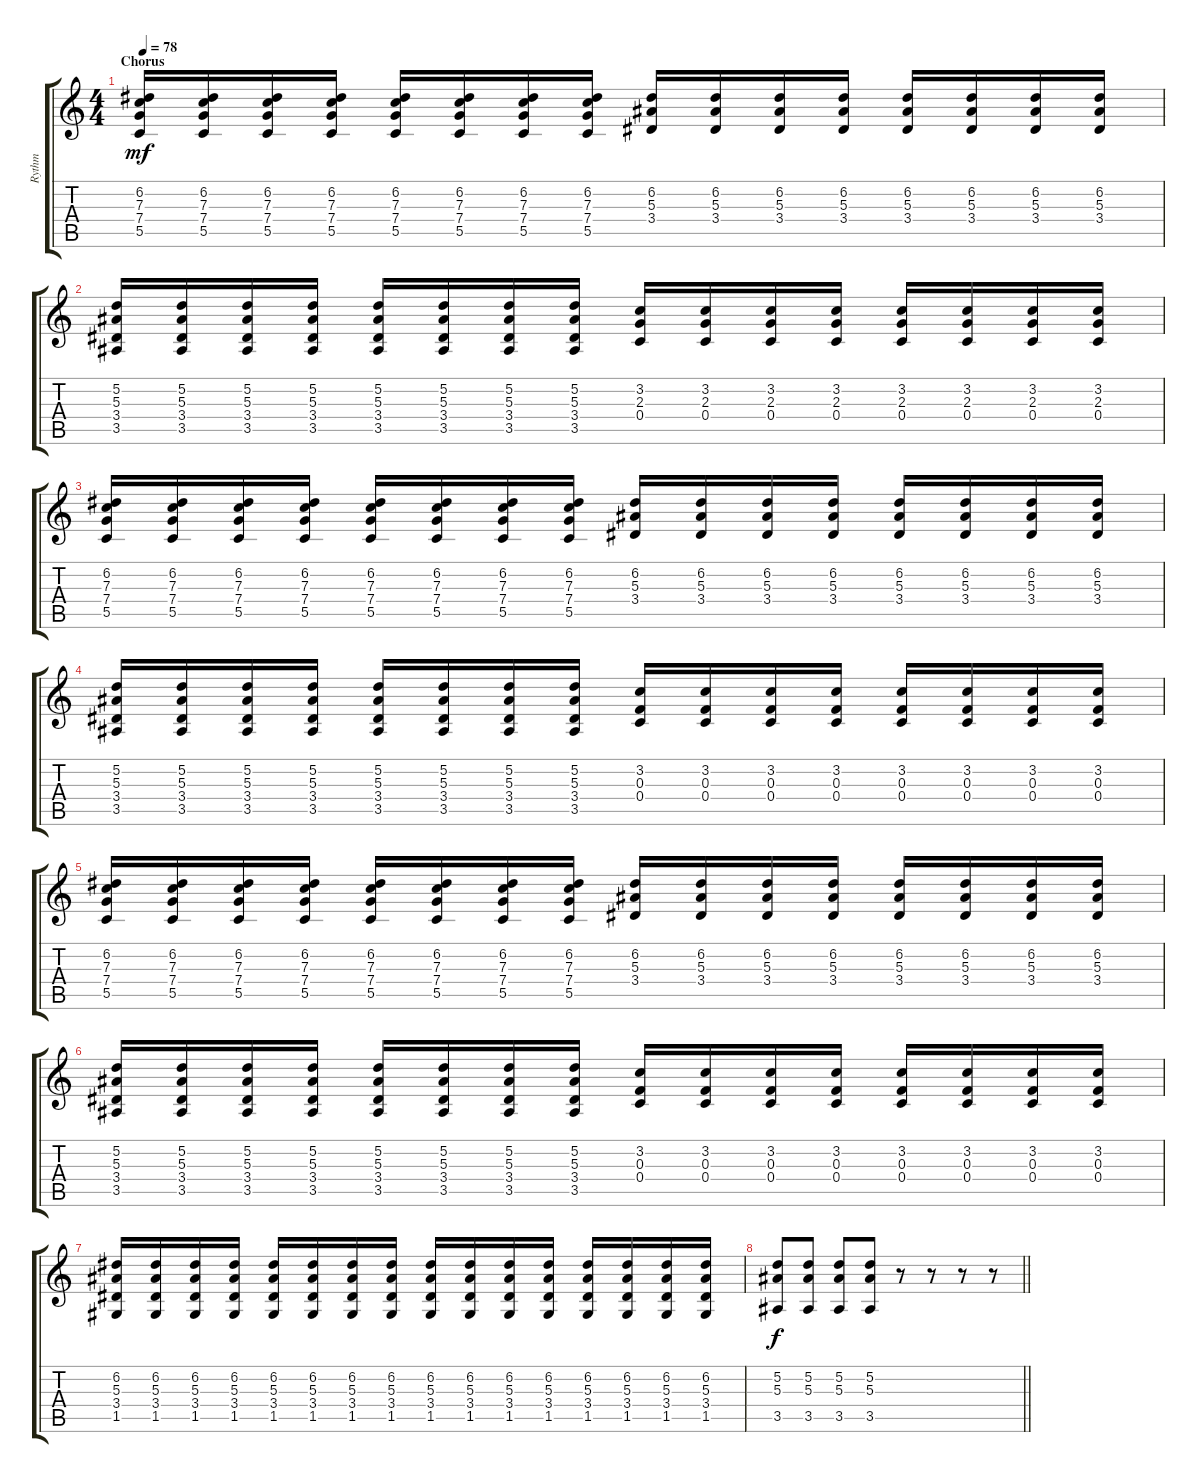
\track ("Rythm" "Rythm") {instrument distortionguitar}
\staff {score tabs}
\tuning (D4 A3 F3 C3 G2 C2) {hide}
\ts (4 4)
\section ("" "Chorus")
\tempo 78
\clef g2
\ks c
(6.2 7.3 7.4 5.5).16{dy mf} (6.2 7.3 7.4 5.5).16 (6.2 7.3 7.4 5.5).16 (6.2 7.3 7.4 5.5).16 (6.2 7.3 7.4 5.5).16 (6.2 7.3 7.4 5.5).16 (6.2 7.3 7.4 5.5).16 (6.2 7.3 7.4 5.5).16 (6.2 5.3 3.4).16 (6.2 5.3 3.4).16 (6.2 5.3 3.4).16 (6.2 5.3 3.4).16 (6.2 5.3 3.4).16 (6.2 5.3 3.4).16 (6.2 5.3 3.4).16 (6.2 5.3 3.4).16 |
(5.2 5.3 3.4 3.5).16 (5.2 5.3 3.4 3.5).16 (5.2 5.3 3.4 3.5).16 (5.2 5.3 3.4 3.5).16 (5.2 5.3 3.4 3.5).16 (5.2 5.3 3.4 3.5).16 (5.2 5.3 3.4 3.5).16 (5.2 5.3 3.4 3.5).16 (3.2 2.3 0.4).16 (3.2 2.3 0.4).16 (3.2 2.3 0.4).16 (3.2 2.3 0.4).16 (3.2 2.3 0.4).16 (3.2 2.3 0.4).16 (3.2 2.3 0.4).16 (3.2 2.3 0.4).16 |
(6.2 7.3 7.4 5.5).16 (6.2 7.3 7.4 5.5).16 (6.2 7.3 7.4 5.5).16 (6.2 7.3 7.4 5.5).16 (6.2 7.3 7.4 5.5).16 (6.2 7.3 7.4 5.5).16 (6.2 7.3 7.4 5.5).16 (6.2 7.3 7.4 5.5).16 (6.2 5.3 3.4).16 (6.2 5.3 3.4).16 (6.2 5.3 3.4).16 (6.2 5.3 3.4).16 (6.2 5.3 3.4).16 (6.2 5.3 3.4).16 (6.2 5.3 3.4).16 (6.2 5.3 3.4).16 |
(5.2 5.3 3.4 3.5).16 (5.2 5.3 3.4 3.5).16 (5.2 5.3 3.4 3.5).16 (5.2 5.3 3.4 3.5).16 (5.2 5.3 3.4 3.5).16 (5.2 5.3 3.4 3.5).16 (5.2 5.3 3.4 3.5).16 (5.2 5.3 3.4 3.5).16 (3.2 0.3 0.4).16 (3.2 0.3 0.4).16 (3.2 0.3 0.4).16 (3.2 0.3 0.4).16 (3.2 0.3 0.4).16 (3.2 0.3 0.4).16 (3.2 0.3 0.4).16 (3.2 0.3 0.4).16 |
(6.2 7.3 7.4 5.5).16 (6.2 7.3 7.4 5.5).16 (6.2 7.3 7.4 5.5).16 (6.2 7.3 7.4 5.5).16 (6.2 7.3 7.4 5.5).16 (6.2 7.3 7.4 5.5).16 (6.2 7.3 7.4 5.5).16 (6.2 7.3 7.4 5.5).16 (6.2 5.3 3.4).16 (6.2 5.3 3.4).16 (6.2 5.3 3.4).16 (6.2 5.3 3.4).16 (6.2 5.3 3.4).16 (6.2 5.3 3.4).16 (6.2 5.3 3.4).16 (6.2 5.3 3.4).16 |
(5.2 5.3 3.4 3.5).16 (5.2 5.3 3.4 3.5).16 (5.2 5.3 3.4 3.5).16 (5.2 5.3 3.4 3.5).16 (5.2 5.3 3.4 3.5).16 (5.2 5.3 3.4 3.5).16 (5.2 5.3 3.4 3.5).16 (5.2 5.3 3.4 3.5).16 (3.2 0.3 0.4).16 (3.2 0.3 0.4).16 (3.2 0.3 0.4).16 (3.2 0.3 0.4).16 (3.2 0.3 0.4).16 (3.2 0.3 0.4).16 (3.2 0.3 0.4).16 (3.2 0.3 0.4).16 |
(6.2 5.3 3.4 1.5).16 (6.2 5.3 3.4 1.5).16 (6.2 5.3 3.4 1.5).16 (6.2 5.3 3.4 1.5).16 (6.2 5.3 3.4 1.5).16 (6.2 5.3 3.4 1.5).16 (6.2 5.3 3.4 1.5).16 (6.2 5.3 3.4 1.5).16 (6.2 5.3 3.4 1.5).16 (6.2 5.3 3.4 1.5).16 (6.2 5.3 3.4 1.5).16 (6.2 5.3 3.4 1.5).16 (6.2 5.3 3.4 1.5).16 (6.2 5.3 3.4 1.5).16 (6.2 5.3 3.4 1.5).16 (6.2 5.3 3.4 1.5).16 |
\barLineRight lightlight
(5.2 5.3 3.5).8{dy f} (5.2 5.3 3.5).8 (5.2 5.3 3.5).8 (5.2 5.3 3.5).8 r.8 r.8 r.8 r.8
